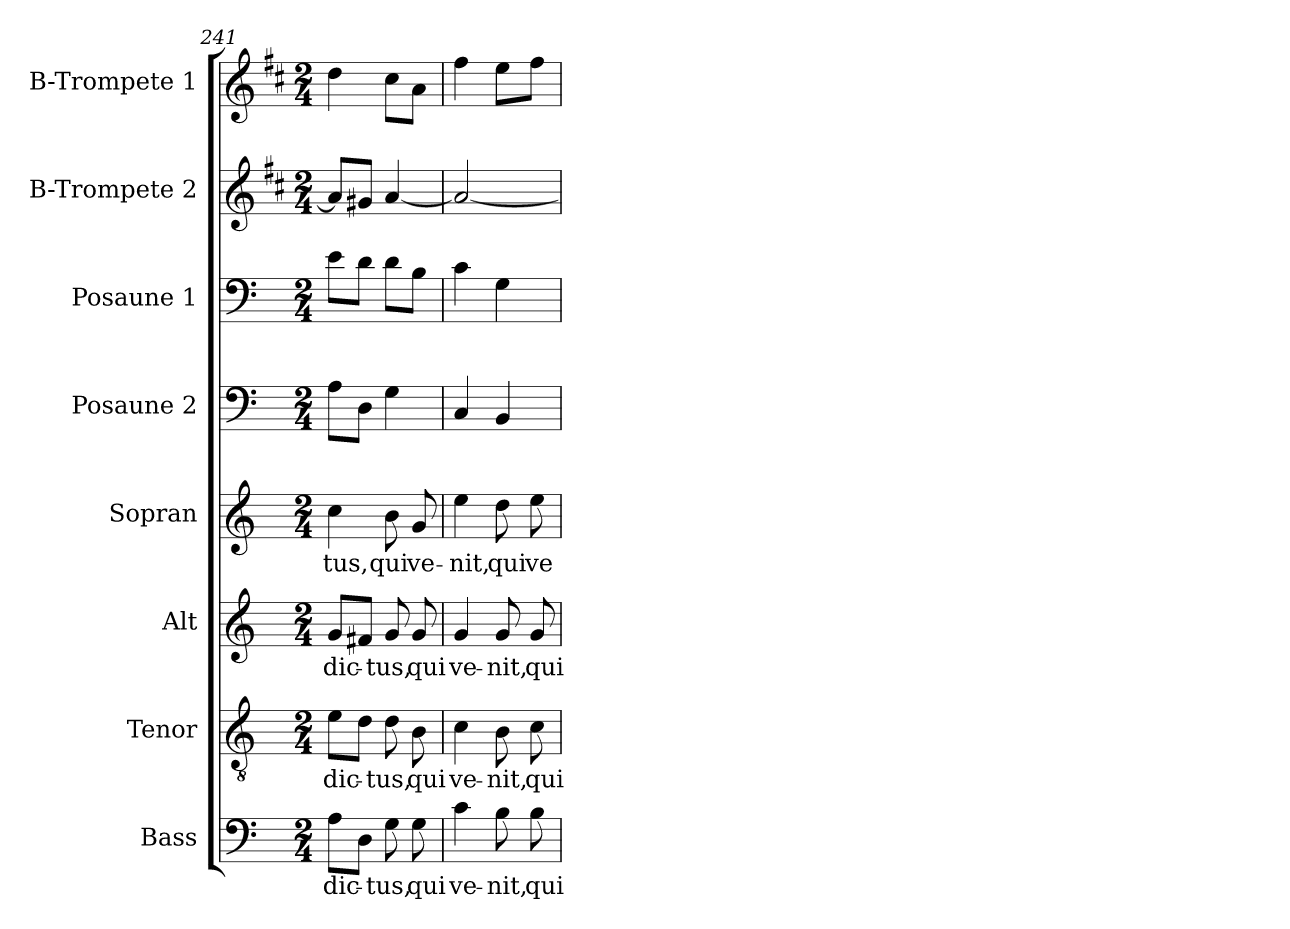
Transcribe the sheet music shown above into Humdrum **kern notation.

**kern	**text	**kern	**text	**kern	**text	**kern	**text	**kern	**kern	**kern	**kern
*part8	*part8	*part7	*part7	*part6	*part6	*part5	*part5	*part4	*part3	*part2	*part1
*staff8	*staff8	*staff7	*staff7	*staff6	*staff6	*staff5	*staff5	*staff4	*staff3	*staff2	*staff1
*I"Bass	*	*I"Tenor	*	*I"Alt	*	*I"Sopran	*	*I"Posaune 2	*I"Posaune 1	*I"B-Trompete 2	*I"B-Trompete 1
*I'B.	*	*I'T.	*	*I'A.	*	*I'S.	*	*I'Pos. 2	*I'Pos. 1	*I'B Trp. 2	*I'B Trp. 1
*clefF4	*	*clefGv2	*	*clefG2	*	*clefG2	*	*clefF4	*clefF4	*clefG2	*clefG2
*	*	*	*	*	*	*	*	*	*	*ITrd1c2	*ITrd1c2
*k[]	*	*k[]	*	*k[]	*	*k[]	*	*k[]	*k[]	*k[]	*k[]
*C:	*	*C:	*	*C:	*	*C:	*	*C:	*C:	*C:	*C:
*M2/4	*	*M2/4	*	*M2/4	*	*M2/4	*	*M2/4	*M2/4	*M2/4	*M2/4
=241	=241	=241	=241	=241	=241	=241	=241	=241	=241	=241	=241
!	!LO:LY:b	!	!LO:LY:b	!	!LO:LY:b	!	!LO:LY:b	!	!	!	!
8A\L	-dic-	8e\L	dic-	8g/L	-dic-	4cc\	-tus,	8A\L	8e\L	8g/L]	4cc\
8D\J	.	8d\J	.	8f#X/J	.	.	.	8D\J	8d\J	8f#X/J	.
!	!LO:LY:b	!	!LO:LY:b	!	!LO:LY:b	!	!LO:LY:b	!	!	!	!
8G\	-tus,	8d\	-tus,	8g/	-tus,	8b\	qui	4G\	8d\L	[4g/	8b\L
!	!LO:LY:b	!	!LO:LY:b	!	!LO:LY:b	!	!LO:LY:b	!	!	!	!
8G\	qui	8B\	qui	8g/	qui	8g/	ve-	.	8B\J	.	8g\J
=242	=242	=242	=242	=242	=242	=242	=242	=242	=242	=242	=242
!	!LO:LY:b	!	!LO:LY:b	!	!LO:LY:b	!	!LO:LY:b	!	!	!	!
4c\	ve-	4c\	ve-	4g/	ve-	4ee\	-nit,	4C/	4c\	2g/_	4ee\
!	!LO:LY:b	!	!LO:LY:b	!	!LO:LY:b	!	!LO:LY:b	!	!	!	!
8B\	-nit,	8B\	-nit,	8g/	-nit,	8dd\	qui	4BB/	4G\	.	8dd\L
!	!LO:LY:b	!	!LO:LY:b	!	!LO:LY:b	!	!LO:LY:b	!	!	!	!
8B\	qui	8c\	qui	8g/	qui	8ee\	ve-	.	.	.	8ee\J
=	=	=	=	=	=	=	=	=	=	=	=
*-	*-	*-	*-	*-	*-	*-	*-	*-	*-	*-	*-
